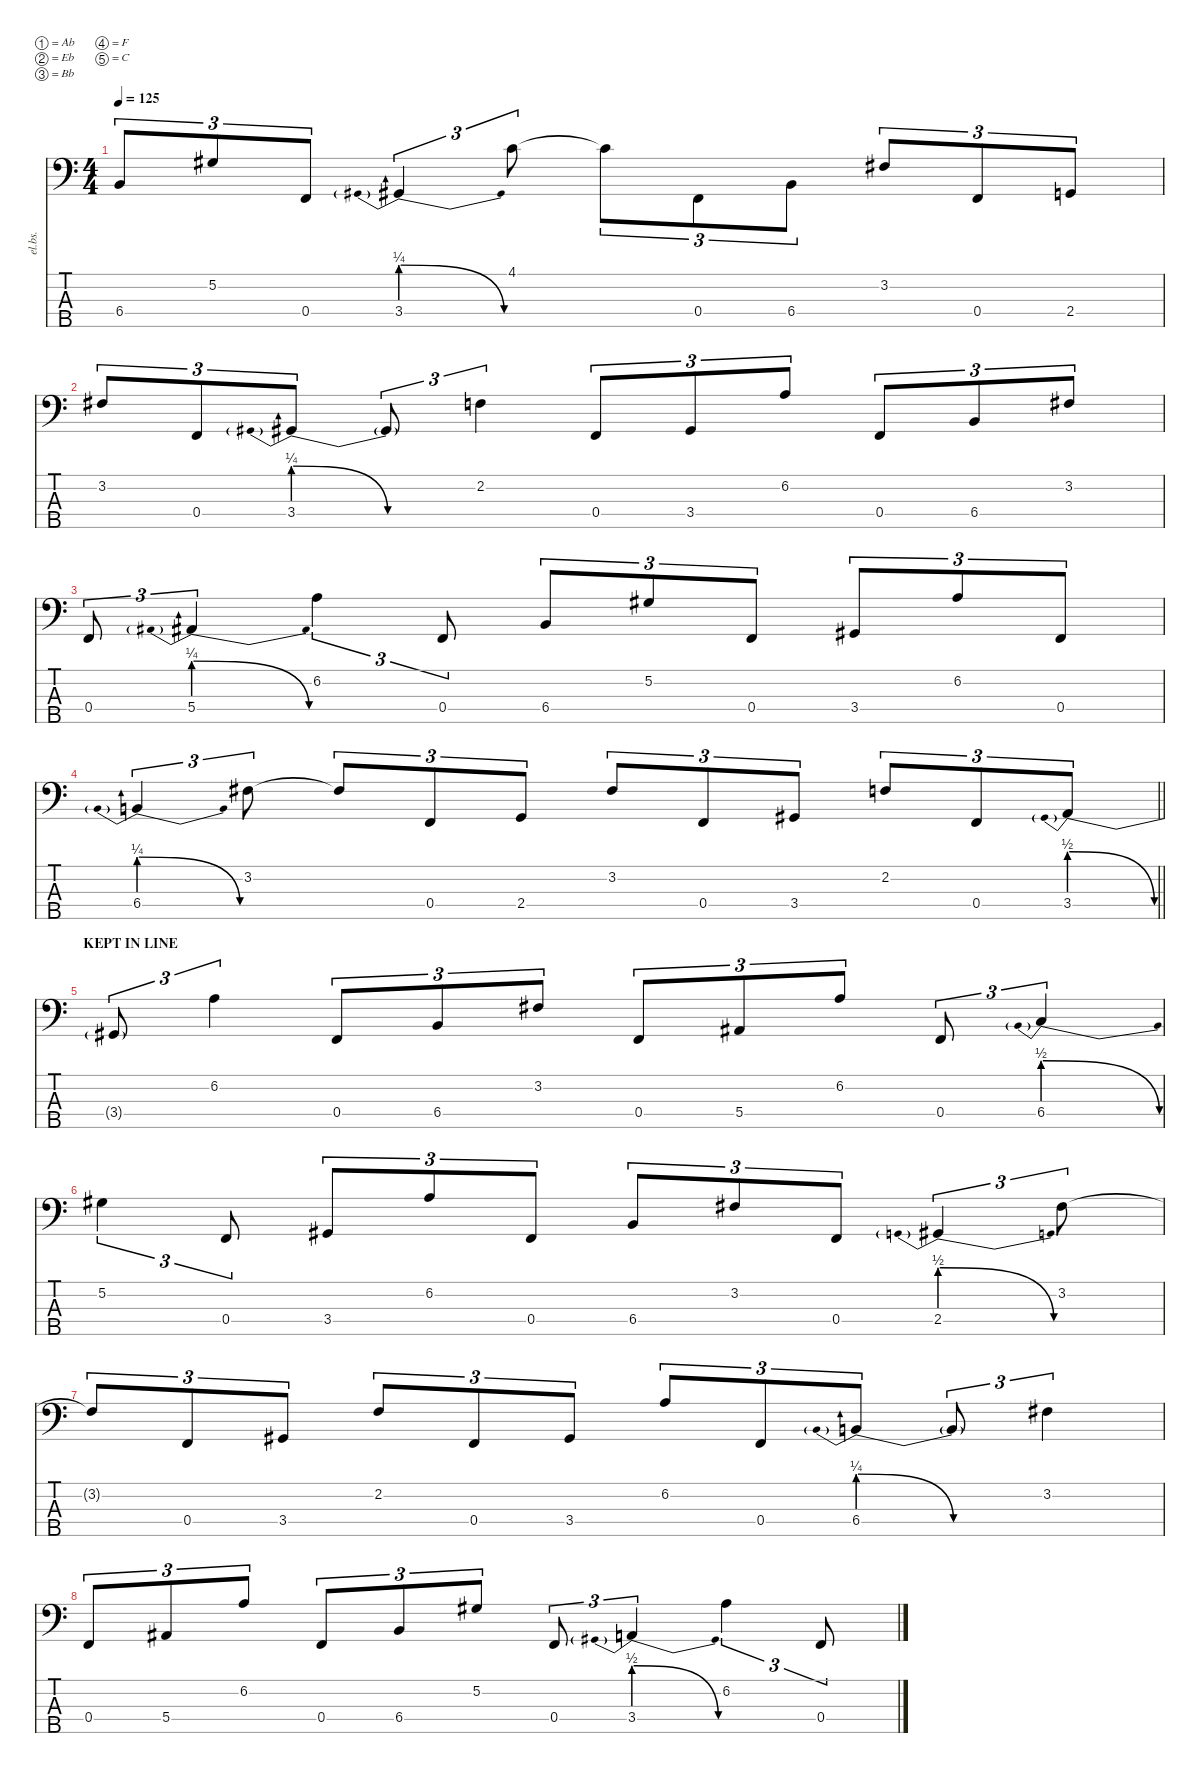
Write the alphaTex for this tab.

\defaultSystemsLayout 4
\hideDynamics
\bracketExtendMode nobrackets
\track ("BASS (Dick Lovgren)" "el.bs.") {instrument slapbass1}
\staff {score tabs}
\tuning (Ab2 Eb2 Bb1 F1 C1)
\ts (4 4)
\tempo 125
\clef f4
\ks c
6.4.8{tu (3 2) dy f} 5.2{acc #}.8{tu (3 2)} 0.4.8{tu (3 2)} 3.4{be (prebendrelease 0 1 30 0) acc #}.4{tu (3 2)} 4.1.8{tu (3 2)} 4.1{t}.8{tu (3 2)} 0.4.8{tu (3 2)} 6.4.8{tu (3 2)} 3.2{acc #}.8{tu (3 2)} 0.4.8{tu (3 2)} 2.4.8{tu (3 2)} |
3.2{acc #}.8{tu (3 2)} 0.4.8{tu (3 2)} 3.4{be (prebendrelease 0 1 60 0) acc #}.8{tu (3 2)} 3.4{be (hold 0 0 60 0) t acc #}.8{tu (3 2)} 2.2.4{tu (3 2)} 0.4.8{tu (3 2)} 3.4{acc #}.8{tu (3 2)} 6.2.8{tu (3 2)} 0.4.8{tu (3 2)} 6.4.8{tu (3 2)} 3.2{acc #}.8{tu (3 2)} |
0.4.8{tu (3 2)} 5.4{be (prebendrelease 0 1 30 0) acc #}.4{tu (3 2)} 6.2.4{tu (3 2)} 0.4.8{tu (3 2)} 6.4.8{tu (3 2)} 5.2{acc #}.8{tu (3 2)} 0.4.8{tu (3 2)} 3.4{acc #}.8{tu (3 2)} 6.2.8{tu (3 2)} 0.4.8{tu (3 2)} |
\barLineRight lightlight
6.4{be (prebendrelease 0 1 30 0)}.4{tu (3 2)} 3.2{acc #}.8{tu (3 2)} 3.2{t acc #}.8{tu (3 2)} 0.4.8{tu (3 2)} 2.4.8{tu (3 2)} 3.2{acc #}.8{tu (3 2)} 0.4.8{tu (3 2)} 3.4{acc #}.8{tu (3 2)} 2.2.8{tu (3 2)} 0.4.8{tu (3 2)} 3.4{be (prebendrelease 0 2 60 0)}.8{tu (3 2)} |
\section ("" "KEPT IN LINE")
3.4{be (hold 0 0 60 0) t acc #}.8{tu (3 2)} 6.2.4{tu (3 2)} 0.4.8{tu (3 2)} 6.4.8{tu (3 2)} 3.2{acc #}.8{tu (3 2)} 0.4.8{tu (3 2)} 5.4{acc #}.8{tu (3 2)} 6.2.8{tu (3 2)} 0.4.8{tu (3 2)} 6.4{be (prebendrelease 0 2 30 0)}.4{tu (3 2)} |
5.2{acc #}.4{tu (3 2)} 0.4.8{tu (3 2)} 3.4{acc #}.8{tu (3 2)} 6.2.8{tu (3 2)} 0.4.8{tu (3 2)} 6.4.8{tu (3 2)} 3.2{acc #}.8{tu (3 2)} 0.4.8{tu (3 2)} 2.4{be (prebendrelease 0 2 30 0)}.4{tu (3 2)} 3.2{acc #}.8{tu (3 2) dy ff} |
3.2{t acc #}.8{tu (3 2) dy f} 0.4.8{tu (3 2)} 3.4{acc #}.8{tu (3 2)} 2.2.8{tu (3 2)} 0.4.8{tu (3 2)} 3.4{acc #}.8{tu (3 2)} 6.2.8{tu (3 2)} 0.4.8{tu (3 2)} 6.4{be (prebendrelease 0 1 60 0)}.8{tu (3 2)} 6.4{be (hold 0 0 60 0) t}.8{tu (3 2)} 3.2{acc #}.4{tu (3 2) dy ff} |
0.4.8{tu (3 2) dy f} 5.4{acc #}.8{tu (3 2)} 6.2.8{tu (3 2)} 0.4.8{tu (3 2)} 6.4.8{tu (3 2)} 5.2{acc #}.8{tu (3 2)} 0.4.8{tu (3 2)} 3.4{be (prebendrelease 0 2 30 0)}.4{tu (3 2)} 6.2.4{tu (3 2)} 0.4.8{tu (3 2)}
